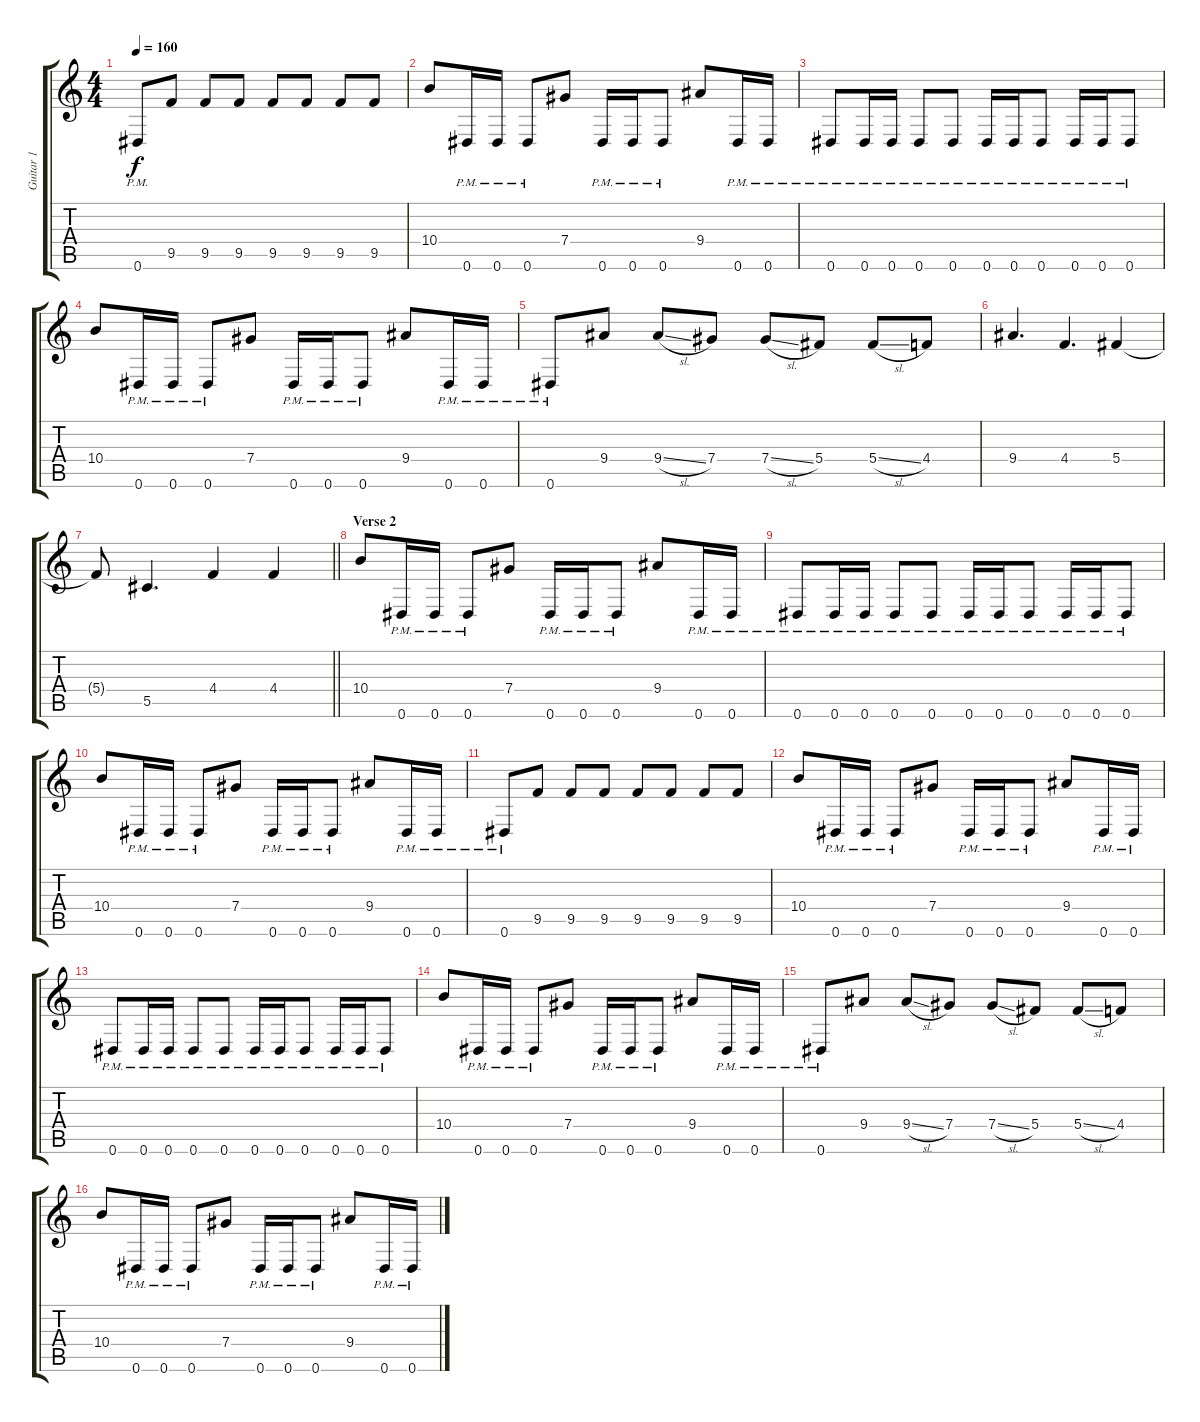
\track ("Guitar 1" "Guitar 1") {instrument distortionguitar}
\staff {score tabs}
\tuning (Eb4 Bb3 Gb3 Db3 Ab2 Eb2) {hide}
\ts (4 4)
\tempo 160
\clef g2
\ks c
0.6{pm}.8{dy f} 9.5.8 9.5.8 9.5.8 9.5.8 9.5.8 9.5.8 9.5.8 |
10.4.8 0.6{pm}.16 0.6{pm}.16 0.6{pm}.8 7.4.8 0.6{pm}.16 0.6{pm}.16 0.6{pm}.8 9.4.8 0.6{pm}.16 0.6{pm}.16 |
0.6{pm}.8 0.6{pm}.16 0.6{pm}.16 0.6{pm}.8 0.6{pm}.8 0.6{pm}.16 0.6{pm}.16 0.6{pm}.8 0.6{pm}.16 0.6{pm}.16 0.6{pm}.8 |
10.4.8 0.6{pm}.16 0.6{pm}.16 0.6{pm}.8 7.4.8 0.6{pm}.16 0.6{pm}.16 0.6{pm}.8 9.4.8 0.6{pm}.16 0.6{pm}.16 |
0.6{pm}.8 9.4.8 9.4{sl}.8 7.4.8 7.4{sl}.8 5.4.8 5.4{sl}.8 4.4.8 |
9.4.4{d} 4.4.4{d} 5.4.4 |
\barLineRight lightlight
5.4{t}.8 5.5.4{d} 4.4.4 4.4.4 |
\section ("" "Verse 2")
10.4.8 0.6{pm}.16 0.6{pm}.16 0.6{pm}.8 7.4.8 0.6{pm}.16 0.6{pm}.16 0.6{pm}.8 9.4.8 0.6{pm}.16 0.6{pm}.16 |
0.6{pm}.8 0.6{pm}.16 0.6{pm}.16 0.6{pm}.8 0.6{pm}.8 0.6{pm}.16 0.6{pm}.16 0.6{pm}.8 0.6{pm}.16 0.6{pm}.16 0.6{pm}.8 |
10.4.8 0.6{pm}.16 0.6{pm}.16 0.6{pm}.8 7.4.8 0.6{pm}.16 0.6{pm}.16 0.6{pm}.8 9.4.8 0.6{pm}.16 0.6{pm}.16 |
0.6{pm}.8 9.5.8 9.5.8 9.5.8 9.5.8 9.5.8 9.5.8 9.5.8 |
10.4.8 0.6{pm}.16 0.6{pm}.16 0.6{pm}.8 7.4.8 0.6{pm}.16 0.6{pm}.16 0.6{pm}.8 9.4.8 0.6{pm}.16 0.6{pm}.16 |
0.6{pm}.8 0.6{pm}.16 0.6{pm}.16 0.6{pm}.8 0.6{pm}.8 0.6{pm}.16 0.6{pm}.16 0.6{pm}.8 0.6{pm}.16 0.6{pm}.16 0.6{pm}.8 |
10.4.8 0.6{pm}.16 0.6{pm}.16 0.6{pm}.8 7.4.8 0.6{pm}.16 0.6{pm}.16 0.6{pm}.8 9.4.8 0.6{pm}.16 0.6{pm}.16 |
0.6{pm}.8 9.4.8 9.4{sl}.8 7.4.8 7.4{sl}.8 5.4.8 5.4{sl}.8 4.4.8 |
10.4.8 0.6{pm}.16 0.6{pm}.16 0.6{pm}.8 7.4.8 0.6{pm}.16 0.6{pm}.16 0.6{pm}.8 9.4.8 0.6{pm}.16 0.6{pm}.16
